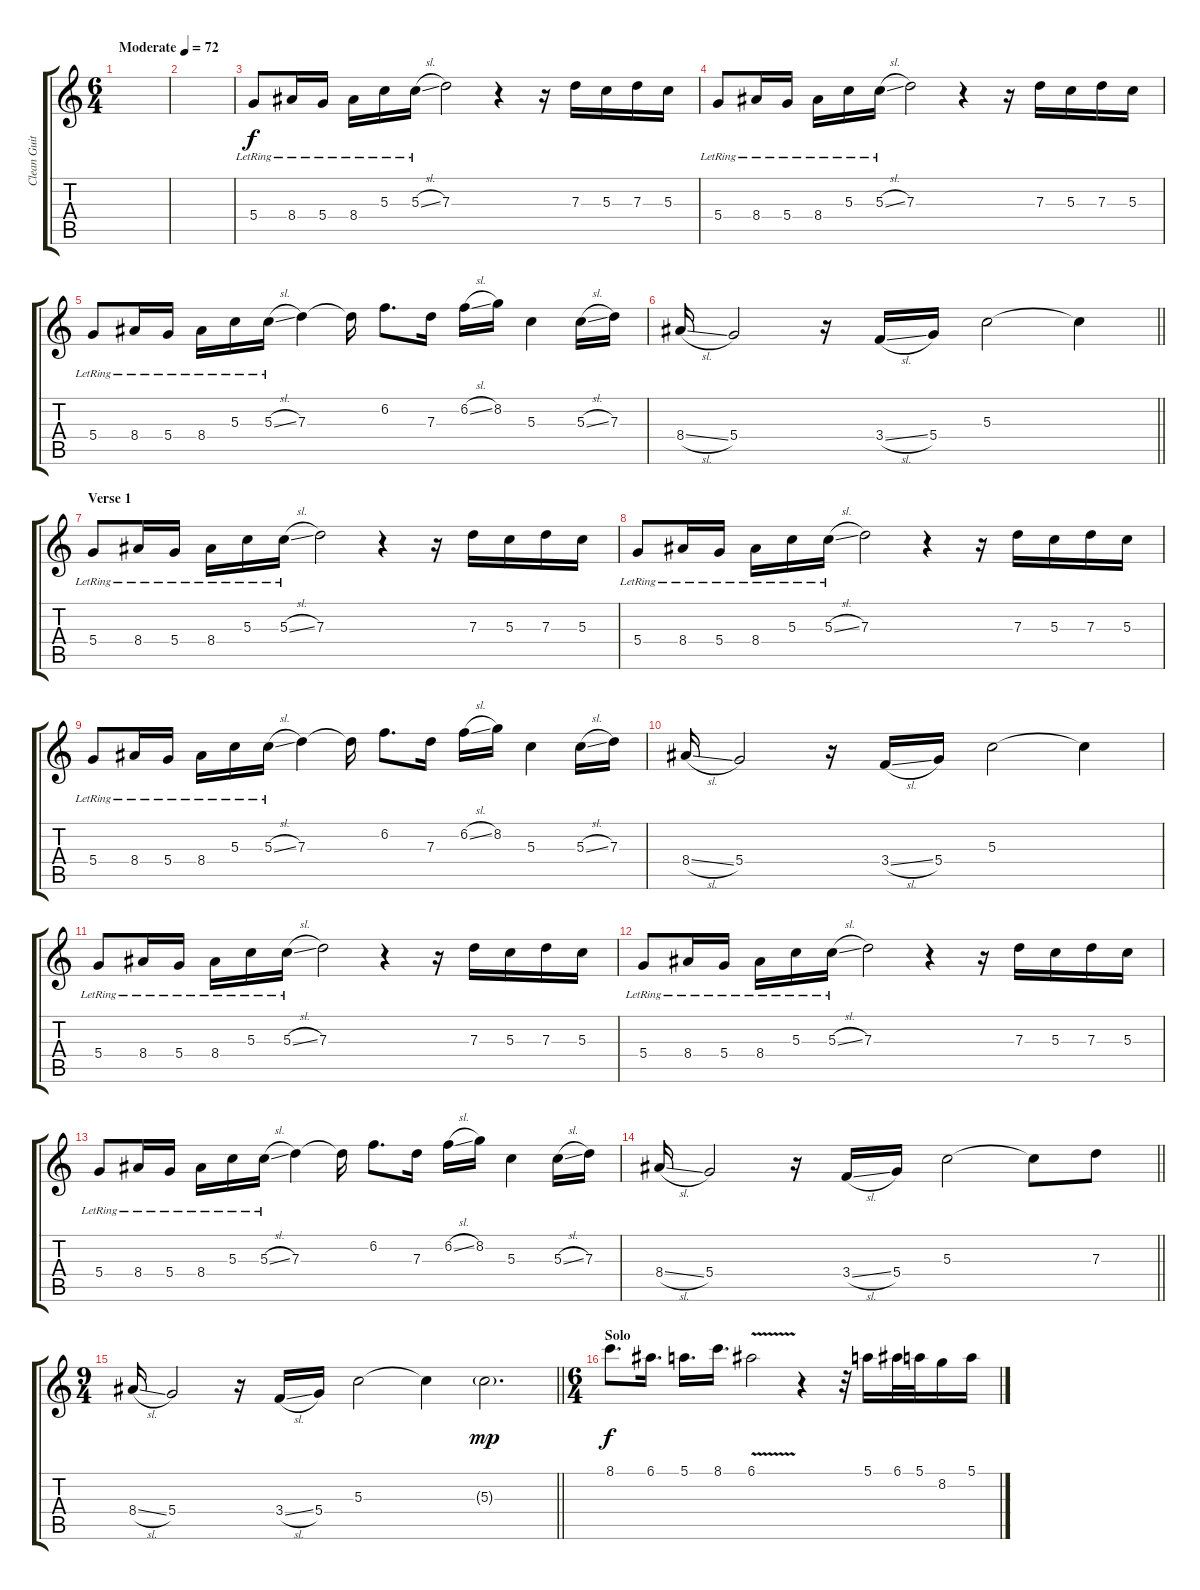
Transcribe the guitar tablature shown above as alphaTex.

\track ("Clean Guitar" "Clean Guit") {instrument electricguitarjazz}
\staff {score tabs}
\tuning (E4 B3 G3 D3 A2 E2) {hide}
\ts (6 4)
\tempo (72 "Moderate")
\clef g2
\ks c
|
|
5.4{lr}.8 8.4{lr}.16 5.4{lr}.16 8.4{lr}.16 5.3{lr}.16 5.3{sl lr}.16 7.3.2 r.4 r.16 7.3.16 5.3.16 7.3.16 5.3.16 |
5.4{lr}.8 8.4{lr}.16 5.4{lr}.16 8.4{lr}.16 5.3{lr}.16 5.3{sl lr}.16 7.3.2 r.4 r.16 7.3.16 5.3.16 7.3.16 5.3.16 |
5.4{lr}.8 8.4{lr}.16 5.4{lr}.16 8.4{lr}.16 5.3{lr}.16 5.3{sl lr}.16 7.3.4 7.3{t}.16 6.2.8{d} 7.3.16 6.2{sl}.16 8.2.16 5.3.4 5.3{sl}.16 7.3.16 |
\barLineRight lightlight
8.4{sl}.16 5.4.2 r.16 3.4{sl}.16 5.4.16 5.3.2 5.3{t}.4 |
\section ("" "Verse 1")
5.4{lr}.8 8.4{lr}.16 5.4{lr}.16 8.4{lr}.16 5.3{lr}.16 5.3{sl lr}.16 7.3.2 r.4 r.16 7.3.16 5.3.16 7.3.16 5.3.16 |
5.4{lr}.8 8.4{lr}.16 5.4{lr}.16 8.4{lr}.16 5.3{lr}.16 5.3{sl lr}.16 7.3.2 r.4 r.16 7.3.16 5.3.16 7.3.16 5.3.16 |
5.4{lr}.8 8.4{lr}.16 5.4{lr}.16 8.4{lr}.16 5.3{lr}.16 5.3{sl lr}.16 7.3.4 7.3{t}.16 6.2.8{d} 7.3.16 6.2{sl}.16 8.2.16 5.3.4 5.3{sl}.16 7.3.16 |
8.4{sl}.16 5.4.2 r.16 3.4{sl}.16 5.4.16 5.3.2 5.3{t}.4 |
5.4{lr}.8 8.4{lr}.16 5.4{lr}.16 8.4{lr}.16 5.3{lr}.16 5.3{sl lr}.16 7.3.2 r.4 r.16 7.3.16 5.3.16 7.3.16 5.3.16 |
5.4{lr}.8 8.4{lr}.16 5.4{lr}.16 8.4{lr}.16 5.3{lr}.16 5.3{sl lr}.16 7.3.2 r.4 r.16 7.3.16 5.3.16 7.3.16 5.3.16 |
5.4{lr}.8 8.4{lr}.16 5.4{lr}.16 8.4{lr}.16 5.3{lr}.16 5.3{sl lr}.16 7.3.4 7.3{t}.16 6.2.8{d} 7.3.16 6.2{sl}.16 8.2.16 5.3.4 5.3{sl}.16 7.3.16 |
\barLineRight lightlight
8.4{sl}.16 5.4.2 r.16 3.4{sl}.16 5.4.16 5.3.2 5.3{t}.8 7.3.8 |
\ts (9 4)
\section ("" "")
\barLineRight lightlight
8.4{sl}.16 5.4.2 r.16 3.4{sl}.16 5.4.16 5.3.2 5.3{t}.4 5.3{g}.2{d dy mp} |
\ts (6 4)
\section ("" "Solo")
8.1.8{d dy f} 6.1.16{d} 5.1.16{d} 8.1.16{d} 6.1{v}.2 r.4 r.32 5.1.16 6.1.32 5.1.32 8.2.16 5.1.16
